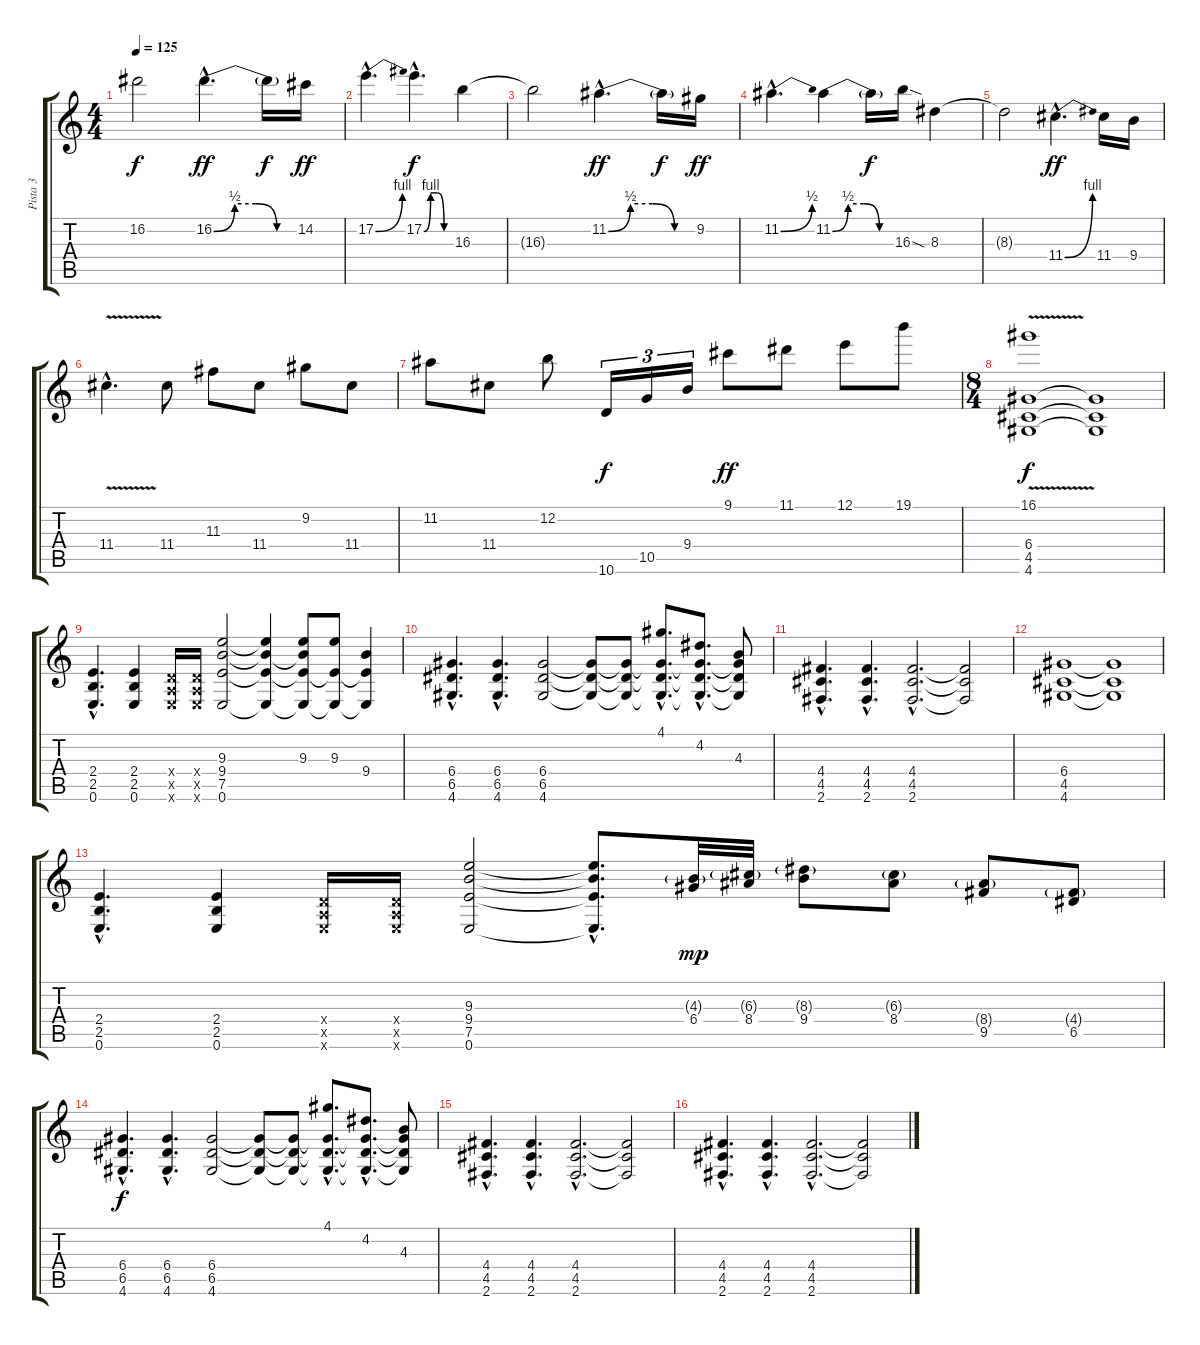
\track ("Pista 3" "Pista 3") {instrument overdrivenguitar}
\staff {score tabs}
\tuning (E4 B3 G3 D3 A2 E2) {hide}
\ts (4 4)
\tempo 125
\clef g2
\ks c
16.2{t}.2{dy f} 16.2{be (custom 0 0 15 2 30 2 45 0 60 0) hac}.4{d dy ff} 16.2{t}.16{dy f} 14.2.16{dy ff} |
17.2{be (bend 0 0 60 4) hac}.4{d} 17.2{be (custom 0 0 15 4 30 4 45 0 60 0) hac}.4{d dy f} 16.3.4 |
16.3{t}.2 11.2{be (custom 0 0 15 2 30 2 45 0 60 0) hac}.4{d dy ff} 11.2{t}.16{dy f} 9.2.16{dy ff} |
11.2{be (bend 0 0 60 2) hac}.4{d} 11.2{be (custom 0 0 15 2 30 2 45 0 60 0)}.4 11.2{t}.16{dy f} 16.3{sod}.16 8.3.4 |
8.3{t}.2 11.4{be (bend 0 0 60 4) hac}.4{d dy ff} 11.4.16 9.4.16 |
11.4{v hac}.4{d} 11.4.8 11.3.8 11.4.8 9.2.8 11.4.8 |
11.2.8 11.4.8 12.2.8 10.6.16{tu (3 2) dy f} 10.5.16{tu (3 2)} 9.4.16{tu (3 2)} 9.1.8{dy ff} 11.1.8 12.1.8 19.1.8 |
\ts (8 4)
(16.1{v} 6.4 4.5 4.6).1{dy f} (6.4{t} 4.5{t} 4.6{t}).1 |
(2.4{hac} 2.5{hac} 0.6{hac}).4{d} (2.4 2.5 0.6).4 (0.4{x} 0.5{x} 0.6{x}).16 (0.4{x} 0.5{x} 0.6{x}).16 (9.3 9.4 7.5 0.6).2 (9.3{t} 9.4{t} 7.5{t} 0.6{t}).4 (9.3 9.4{t} 7.5{t} 0.6{t}).8 (9.3 7.5{t} 0.6{t}).8 (9.4 7.5{t} 0.6{t}).4 |
(6.4{hac} 6.5{hac} 4.6{hac}).4{d} (6.4{hac} 6.5{hac} 4.6{hac}).4{d} (6.4 6.5 4.6).2 (6.4{t} 6.5{t} 4.6{t}).8 (6.4{t} 6.5{t} 4.6{t}).8 (4.1{hac} 6.4{hac t} 6.5{hac t} 4.6{hac t}).8{d} (4.2{hac} 6.4{hac t} 6.5{hac t} 4.6{hac t}).8{d} (4.3 6.4{t} 6.5{t} 4.6{t}).8 |
(4.4{hac} 4.5{hac} 2.6{hac}).4{d} (4.4{hac} 4.5{hac} 2.6{hac}).4{d} (4.4{hac} 4.5{hac} 2.6{hac}).2{d} (4.4{t} 4.5{t} 2.6{t}).2 |
(6.4 4.5 4.6).1 (6.4{t} 4.5{t} 4.6{t}).1 |
(2.4{hac} 2.5{hac} 0.6{hac}).4{d} (2.4 2.5 0.6).4 (0.4{x} 0.5{x} 0.6{x}).16 (0.4{x} 0.5{x} 0.6{x}).16 (9.3 9.4 7.5 0.6).2 (9.3{hac t} 9.4{hac t} 7.5{hac t} 0.6{hac t}).8{d} (4.3{g} 6.4).32{dy mp} (6.3{g} 8.4).32 (8.3{g} 9.4).8 (6.3{g} 8.4).8 (8.4{g} 9.5).8 (4.4{g} 6.5).8 |
(6.4{hac} 6.5{hac} 4.6{hac}).4{d dy f} (6.4{hac} 6.5{hac} 4.6{hac}).4{d} (6.4 6.5 4.6).2 (6.4{t} 6.5{t} 4.6{t}).8 (6.4{t} 6.5{t} 4.6{t}).8 (4.1{hac} 6.4{hac t} 6.5{hac t} 4.6{hac t}).8{d} (4.2{hac} 6.4{hac t} 6.5{hac t} 4.6{hac t}).8{d} (4.3 6.4{t} 6.5{t} 4.6{t}).8 |
(4.4{hac} 4.5{hac} 2.6{hac}).4{d} (4.4{hac} 4.5{hac} 2.6{hac}).4{d} (4.4{hac} 4.5{hac} 2.6{hac}).2{d} (4.4{t} 4.5{t} 2.6{t}).2 |
(4.4{hac} 4.5{hac} 2.6{hac}).4{d} (4.4{hac} 4.5{hac} 2.6{hac}).4{d} (4.4{hac} 4.5{hac} 2.6{hac}).2{d} (4.4{t} 4.5{t} 2.6{t}).2
